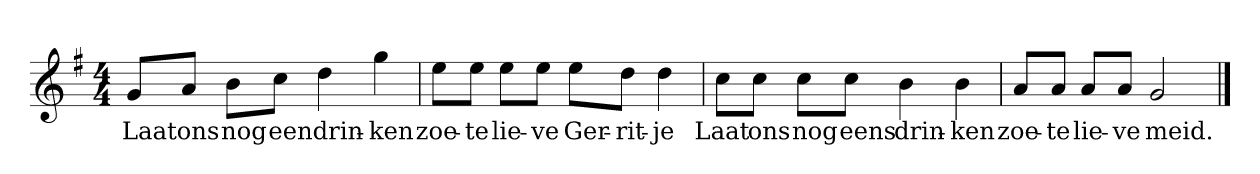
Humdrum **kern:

**kern	**text
*part1	*part1
*staff1	*staff1
*clefG2	*
*k[f#]	*
*G:	*
*M4/4	*
*MM120	*
=1	=1
8g/L	Laat
8a/J	ons
8b\L	nog
8cc\J	een
4dd	drin-
4gg	-ken
=2	=2
8ee\L	zoe-
8ee\J	-te
8ee\L	lie-
8ee\J	-ve
8ee\L	Ger-
8dd\J	-rit-
4dd	-je
=3	=3
8cc\L	Laat
8cc\J	ons
8cc\L	nog
8cc\J	eens
4b	drin-
4b	-ken
=4	=4
8a/L	zoe-
8a/J	-te
8a/L	lie-
8a/J	-ve
2g	meid.
==	==
*-	*-
